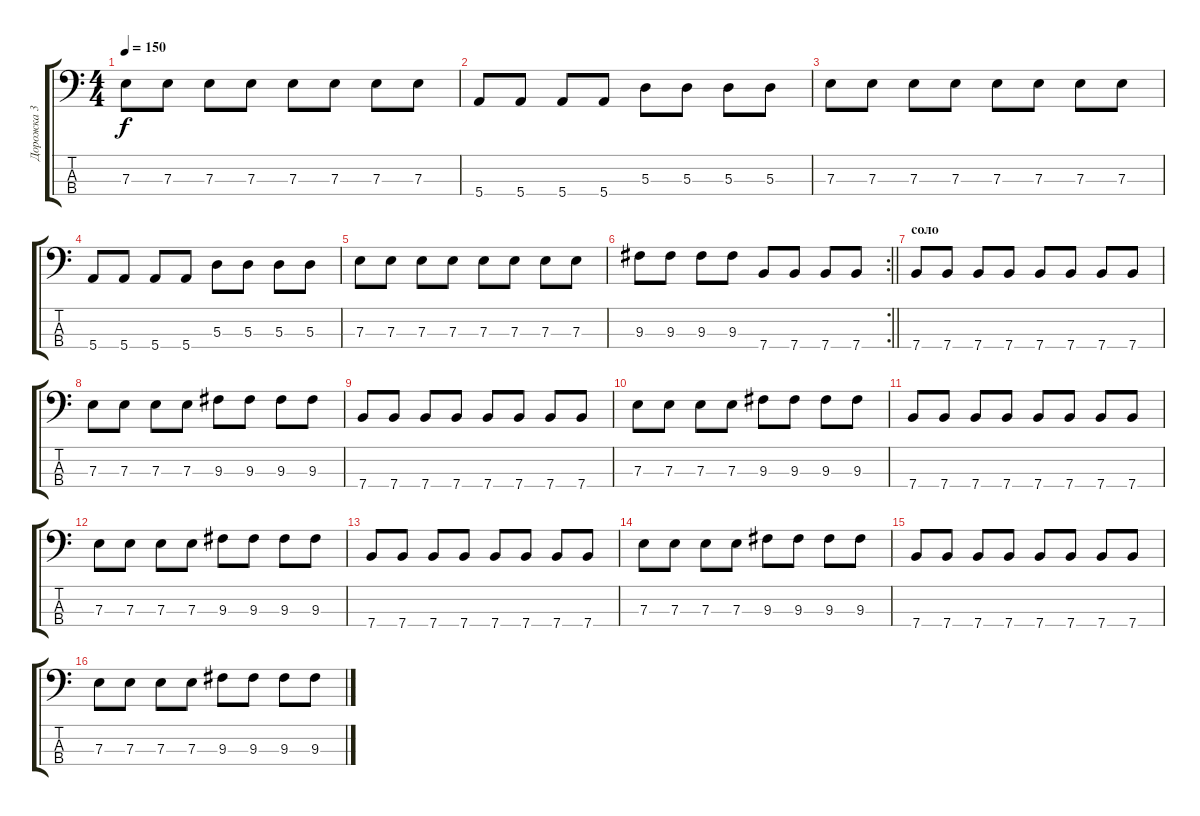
\track ("Дорожка 3" "Дорожка 3") {instrument electricbasspick}
\staff {score tabs}
\tuning (G2 D2 A1 E1) {hide}
\ts (4 4)
\tempo 150
\clef f4
\ks c
7.3.8{dy f} 7.3.8 7.3.8 7.3.8 7.3.8 7.3.8 7.3.8 7.3.8 |
5.4.8 5.4.8 5.4.8 5.4.8 5.3.8 5.3.8 5.3.8 5.3.8 |
7.3.8 7.3.8 7.3.8 7.3.8 7.3.8 7.3.8 7.3.8 7.3.8 |
5.4.8 5.4.8 5.4.8 5.4.8 5.3.8 5.3.8 5.3.8 5.3.8 |
7.3.8 7.3.8 7.3.8 7.3.8 7.3.8 7.3.8 7.3.8 7.3.8 |
\rc 2
\barLineRight lightlight
9.3.8 9.3.8 9.3.8 9.3.8 7.4.8 7.4.8 7.4.8 7.4.8 |
\section ("" "соло")
7.4.8 7.4.8 7.4.8 7.4.8 7.4.8 7.4.8 7.4.8 7.4.8 |
7.3.8 7.3.8 7.3.8 7.3.8 9.3.8 9.3.8 9.3.8 9.3.8 |
7.4.8 7.4.8 7.4.8 7.4.8 7.4.8 7.4.8 7.4.8 7.4.8 |
7.3.8 7.3.8 7.3.8 7.3.8 9.3.8 9.3.8 9.3.8 9.3.8 |
7.4.8 7.4.8 7.4.8 7.4.8 7.4.8 7.4.8 7.4.8 7.4.8 |
7.3.8 7.3.8 7.3.8 7.3.8 9.3.8 9.3.8 9.3.8 9.3.8 |
7.4.8 7.4.8 7.4.8 7.4.8 7.4.8 7.4.8 7.4.8 7.4.8 |
7.3.8 7.3.8 7.3.8 7.3.8 9.3.8 9.3.8 9.3.8 9.3.8 |
7.4.8 7.4.8 7.4.8 7.4.8 7.4.8 7.4.8 7.4.8 7.4.8 |
7.3.8 7.3.8 7.3.8 7.3.8 9.3.8 9.3.8 9.3.8 9.3.8
